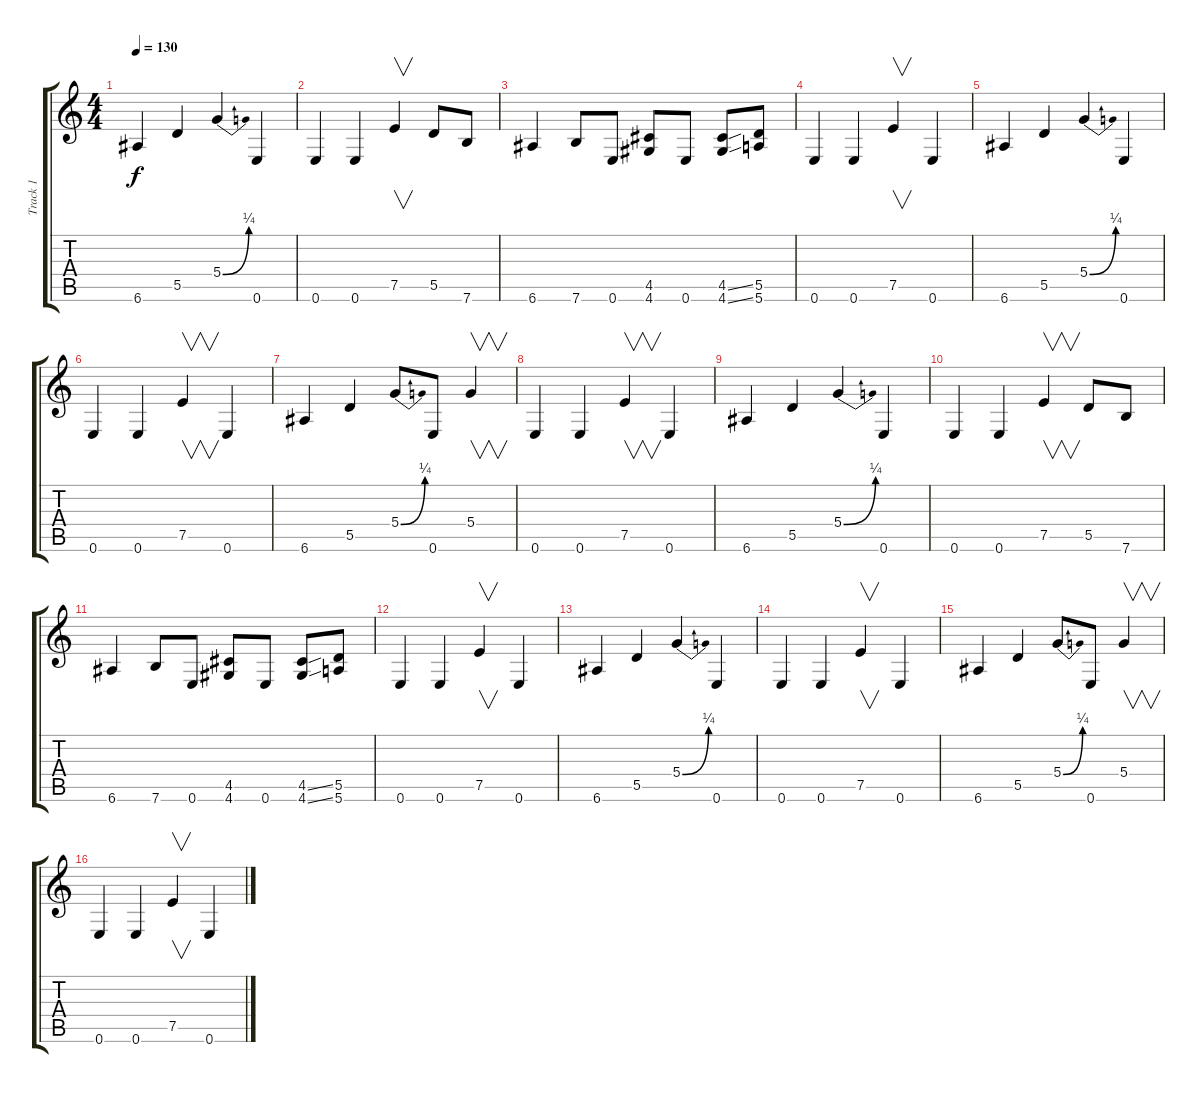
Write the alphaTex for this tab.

\track ("Track 1" "Track 1") {instrument distortionguitar}
\staff {score tabs}
\tuning (E4 B3 G3 D3 A2 E2) {hide}
\ts (4 4)
\tempo 130
\clef g2
\ks c
6.6.4{dy f} 5.5.4 5.4{be (bend 0 0 60 1)}.4 0.6.4 |
0.6.4 0.6.4 7.5.4{v} 5.5.8 7.6.8 |
6.6.4 7.6.8 0.6.8 (4.5 4.6).8 0.6.8 (4.5{ss} 4.6{ss}).8 (5.5 5.6).8 |
0.6.4 0.6.4 7.5.4{v} 0.6.4 |
6.6.4 5.5.4 5.4{be (bend 0 0 60 1)}.4 0.6.4 |
0.6.4 0.6.4 7.5.4{v} 0.6.4 |
6.6.4 5.5.4 5.4{be (bend 0 0 60 1)}.8 0.6.8 5.4.4{v} |
0.6.4 0.6.4 7.5.4{v} 0.6.4 |
6.6.4 5.5.4 5.4{be (bend 0 0 60 1)}.4 0.6.4 |
0.6.4 0.6.4 7.5.4{v} 5.5.8 7.6.8 |
6.6.4 7.6.8 0.6.8 (4.5 4.6).8 0.6.8 (4.5{ss} 4.6{ss}).8 (5.5 5.6).8 |
0.6.4 0.6.4 7.5.4{v} 0.6.4 |
6.6.4 5.5.4 5.4{be (bend 0 0 60 1)}.4 0.6.4 |
0.6.4 0.6.4 7.5.4{v} 0.6.4 |
6.6.4 5.5.4 5.4{be (bend 0 0 60 1)}.8 0.6.8 5.4.4{v} |
0.6.4 0.6.4 7.5.4{v} 0.6.4
